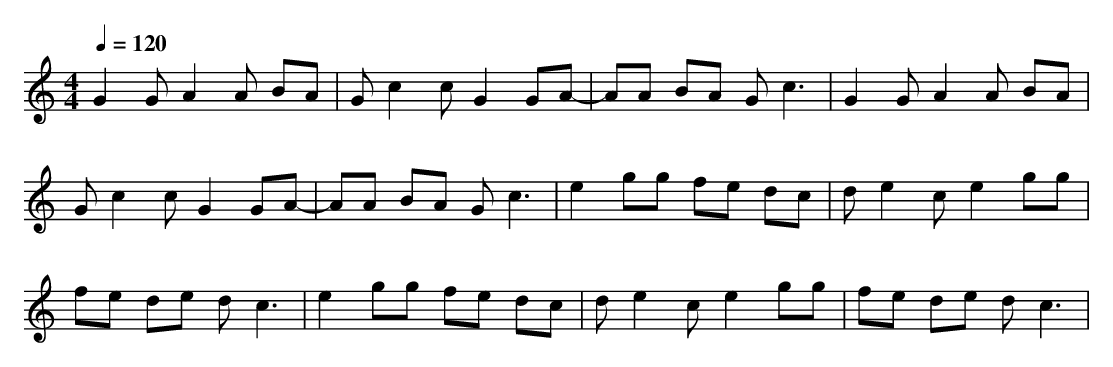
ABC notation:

X:1
T:
M: 4/4
L: 1/8
Q:1/4=120
K:C % 0 sharps
G2 GA2A BA|Gc2c G2 GA-|AA BA G2<c2|G2 GA2A BA|
Gc2c G2 GA-|AA BA G2<c2|e2 gg fe dc|de2c e2 gg|
fe de d2<c2|e2 gg fe dc|de2c e2 gg|fe de d2<c2|
